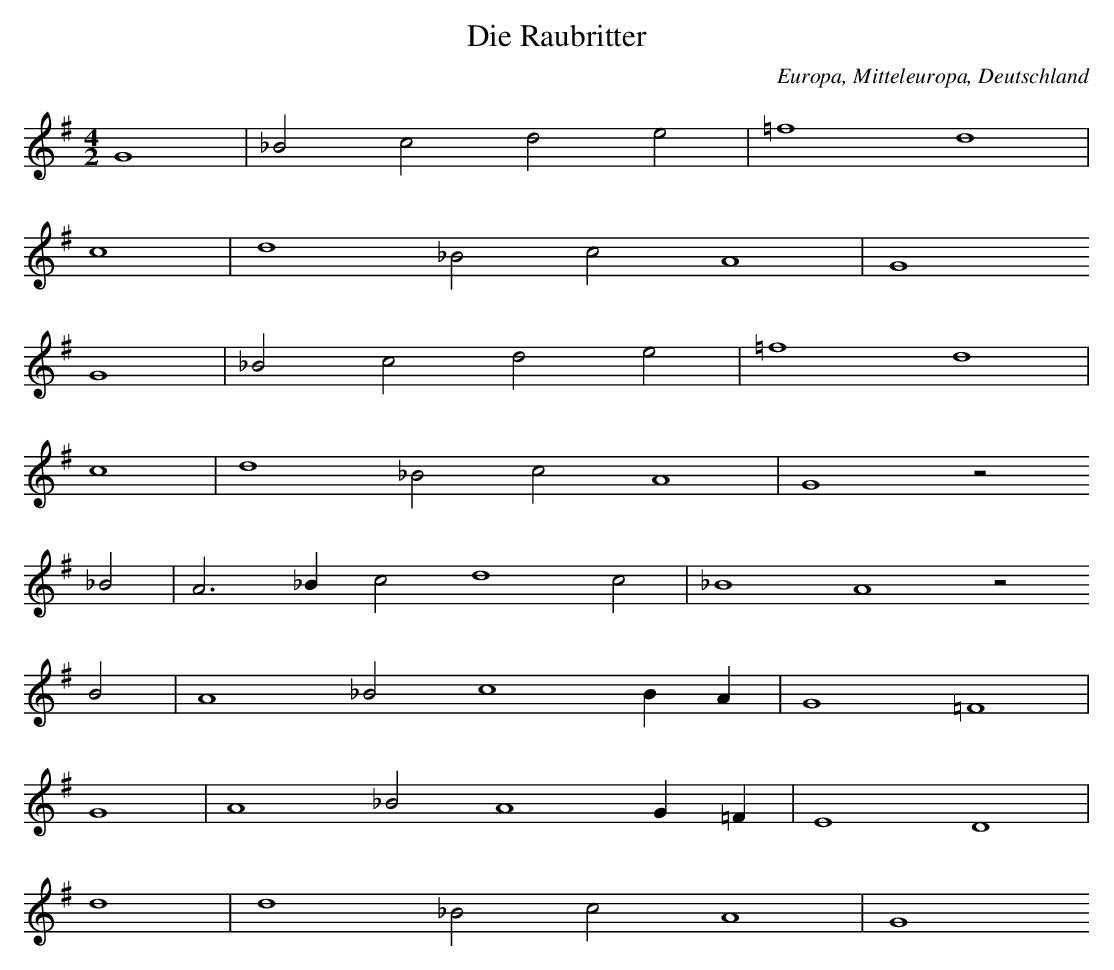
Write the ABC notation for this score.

X:1
T: Die Raubritter
O: Europa, Mitteleuropa, Deutschland
M: 4/2
L: 1/4
K: G
G4 | _B2c2d2e2 | =f4d4 |
c4 | d4_B2c2A4 | G4
G4 | _B2c2d2e2 | =f4d4 |
c4 | d4_B2c2A4 | G4z2
_B2 | A3_Bc2d4c2 | _B4A4z2
B2 | A4_B2c4BA | G4=F4 |
G4 | A4_B2A4G=F | E4D4 |
d4 | d4_B2c2A4 | G4
